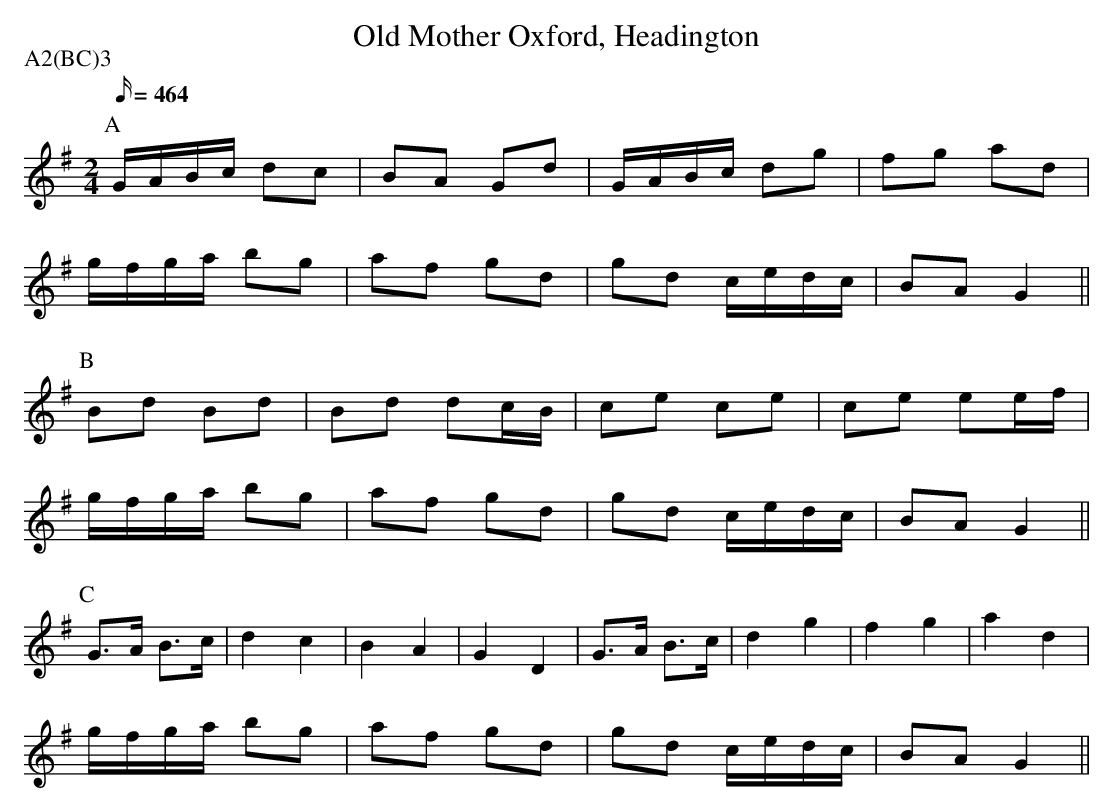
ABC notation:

X:1
T:Old Mother Oxford, Headington
M:2/4
L:1/16
P:A2(BC)3
K:G
P:A
Q:464
GABc d2c2|B2A2 G2d2|GABc d2g2|f2g2 a2d2|
gfga b2g2|a2f2 g2d2|g2d2 cedc|B2A2 G4  ||
P:B
B2d2 B2d2|B2d2 d2cB|c2e2 c2e2|c2e2 e2ef|
gfga b2g2|a2f2 g2d2|g2d2 cedc|B2A2 G4  ||
P:C
G3A  B3c |d4   c4  |B4   A4  |G4   D4  |\
G3A  B3c |d4   g4  |f4   g4  |a4   d4  |
gfga b2g2|a2f2 g2d2|g2d2 cedc|B2A2 G4  ||
